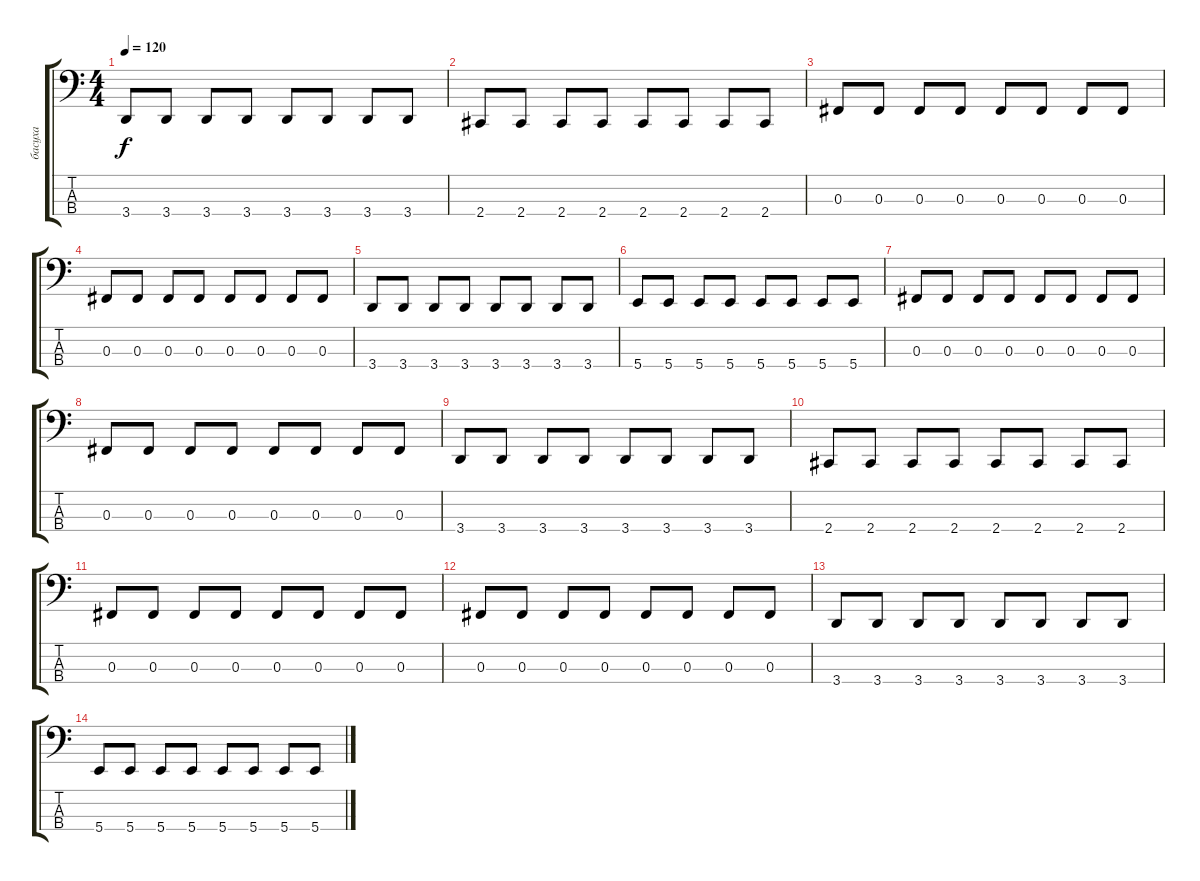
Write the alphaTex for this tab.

\track ("басуха" "басуха") {instrument electricbasspick}
\staff {score tabs}
\tuning (E2 B1 Gb1 B0) {hide}
\ts (4 4)
\tempo 120
\clef f4
\ks c
3.4.8{dy f} 3.4.8 3.4.8 3.4.8 3.4.8 3.4.8 3.4.8 3.4.8 |
2.4.8 2.4.8 2.4.8 2.4.8 2.4.8 2.4.8 2.4.8 2.4.8 |
0.3.8 0.3.8 0.3.8 0.3.8 0.3.8 0.3.8 0.3.8 0.3.8 |
0.3.8 0.3.8 0.3.8 0.3.8 0.3.8 0.3.8 0.3.8 0.3.8 |
3.4.8 3.4.8 3.4.8 3.4.8 3.4.8 3.4.8 3.4.8 3.4.8 |
5.4.8 5.4.8 5.4.8 5.4.8 5.4.8 5.4.8 5.4.8 5.4.8 |
0.3.8 0.3.8 0.3.8 0.3.8 0.3.8 0.3.8 0.3.8 0.3.8 |
0.3.8 0.3.8 0.3.8 0.3.8 0.3.8 0.3.8 0.3.8 0.3.8 |
3.4.8 3.4.8 3.4.8 3.4.8 3.4.8 3.4.8 3.4.8 3.4.8 |
2.4.8 2.4.8 2.4.8 2.4.8 2.4.8 2.4.8 2.4.8 2.4.8 |
0.3.8 0.3.8 0.3.8 0.3.8 0.3.8 0.3.8 0.3.8 0.3.8 |
0.3.8 0.3.8 0.3.8 0.3.8 0.3.8 0.3.8 0.3.8 0.3.8 |
3.4.8 3.4.8 3.4.8 3.4.8 3.4.8 3.4.8 3.4.8 3.4.8 |
5.4.8 5.4.8 5.4.8 5.4.8 5.4.8 5.4.8 5.4.8 5.4.8
